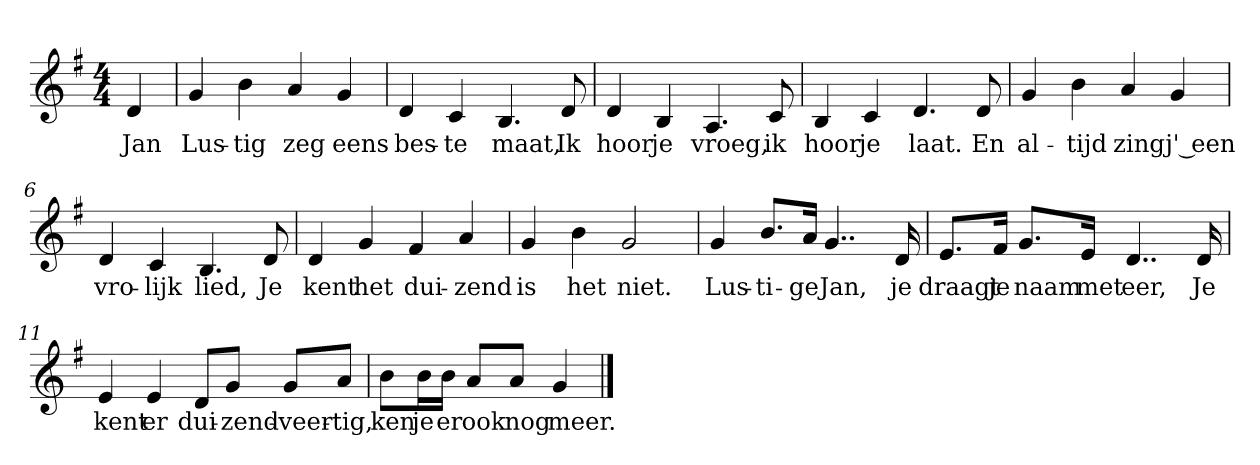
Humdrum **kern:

**kern	**text
*part1	*part1
*staff1	*staff1
*clefG2	*
*k[f#]	*
*G:	*
*M4/4	*
*MM120	*
=	=
4d	Jan
=1	=1
4g	Lus-
4b	-tig
4a	zeg
4g	eens
=2	=2
4d	bes-
4c	-te
4.B	maat,
8d	Ik
=3	=3
4d	hoor
4B	je
4.A	vroeg,
8c	ik
=4	=4
4B	hoor
4c	je
4.d	laat.
8d	En
=5	=5
4g	al-
4b	-tijd
4a	zing
4g	j' een
=6	=6
4d	vro-
4c	-lijk
4.B	lied,
8d	Je
=7	=7
4d	kent
4g	het
4f#	dui-
4a	-zend
=8	=8
4g	is
4b	het
2g	niet.
=9	=9
4g	Lus-
8.b/L	-ti-
16a/Jk	-ge
4..g	Jan,
16d	je
=10	=10
8.e/L	draagt
16f#/Jk	je
8.g/L	naam
16e/Jk	met
4..d	eer,
16d	Je
=11	=11
4e	kent
4e	er
8d/L	dui-
8g/J	-zend-
8g/L	-veer-
8a/J	-tig,
=12	=12
8b\L	ken
16b\L	je
16b\JJ	er
8a/L	ook
8a/J	nog
4g	meer.
==	==
*-	*-
